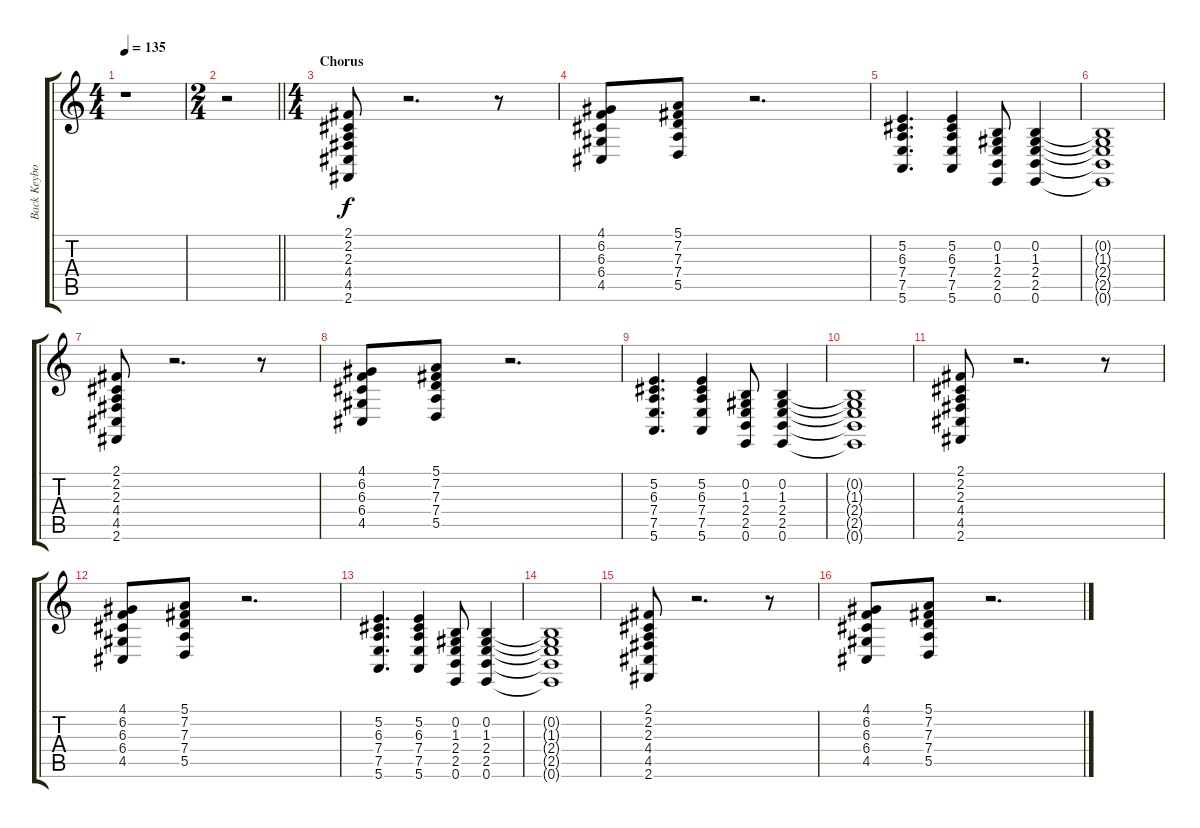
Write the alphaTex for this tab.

\track ("Back Keyboard" "Back Keybo") {instrument pad2warm}
\staff {score tabs}
\tuning (E4 B3 G3 D3 A2 E2) {hide}
\ts (4 4)
\tempo 135
\clef g2
\ks c
r.1{dy f} |
\ts (2 4)
\barLineRight lightlight
r.2 |
\ts (4 4)
\section ("" "Chorus")
(2.1 2.2 2.3 4.4 4.5 2.6).8 r.2{d} r.8 |
(4.1 6.2 6.3 6.4 4.5).8 (5.1 7.2 7.3 7.4 5.5).8 r.2{d} |
(5.2 6.3 7.4 7.5 5.6).4{d} (5.2 6.3 7.4 7.5 5.6).4 (0.2 1.3 2.4 2.5 0.6).8 (0.2 1.3 2.4 2.5 0.6).4 |
(0.2{t} 1.3{t} 2.4{t} 2.5{t} 0.6{t}).1 |
(2.1 2.2 2.3 4.4 4.5 2.6).8 r.2{d} r.8 |
(4.1 6.2 6.3 6.4 4.5).8 (5.1 7.2 7.3 7.4 5.5).8 r.2{d} |
(5.2 6.3 7.4 7.5 5.6).4{d} (5.2 6.3 7.4 7.5 5.6).4 (0.2 1.3 2.4 2.5 0.6).8 (0.2 1.3 2.4 2.5 0.6).4 |
(0.2{t} 1.3{t} 2.4{t} 2.5{t} 0.6{t}).1 |
(2.1 2.2 2.3 4.4 4.5 2.6).8 r.2{d} r.8 |
(4.1 6.2 6.3 6.4 4.5).8 (5.1 7.2 7.3 7.4 5.5).8 r.2{d} |
(5.2 6.3 7.4 7.5 5.6).4{d} (5.2 6.3 7.4 7.5 5.6).4 (0.2 1.3 2.4 2.5 0.6).8 (0.2 1.3 2.4 2.5 0.6).4 |
(0.2{t} 1.3{t} 2.4{t} 2.5{t} 0.6{t}).1 |
(2.1 2.2 2.3 4.4 4.5 2.6).8 r.2{d} r.8 |
(4.1 6.2 6.3 6.4 4.5).8 (5.1 7.2 7.3 7.4 5.5).8 r.2{d}
